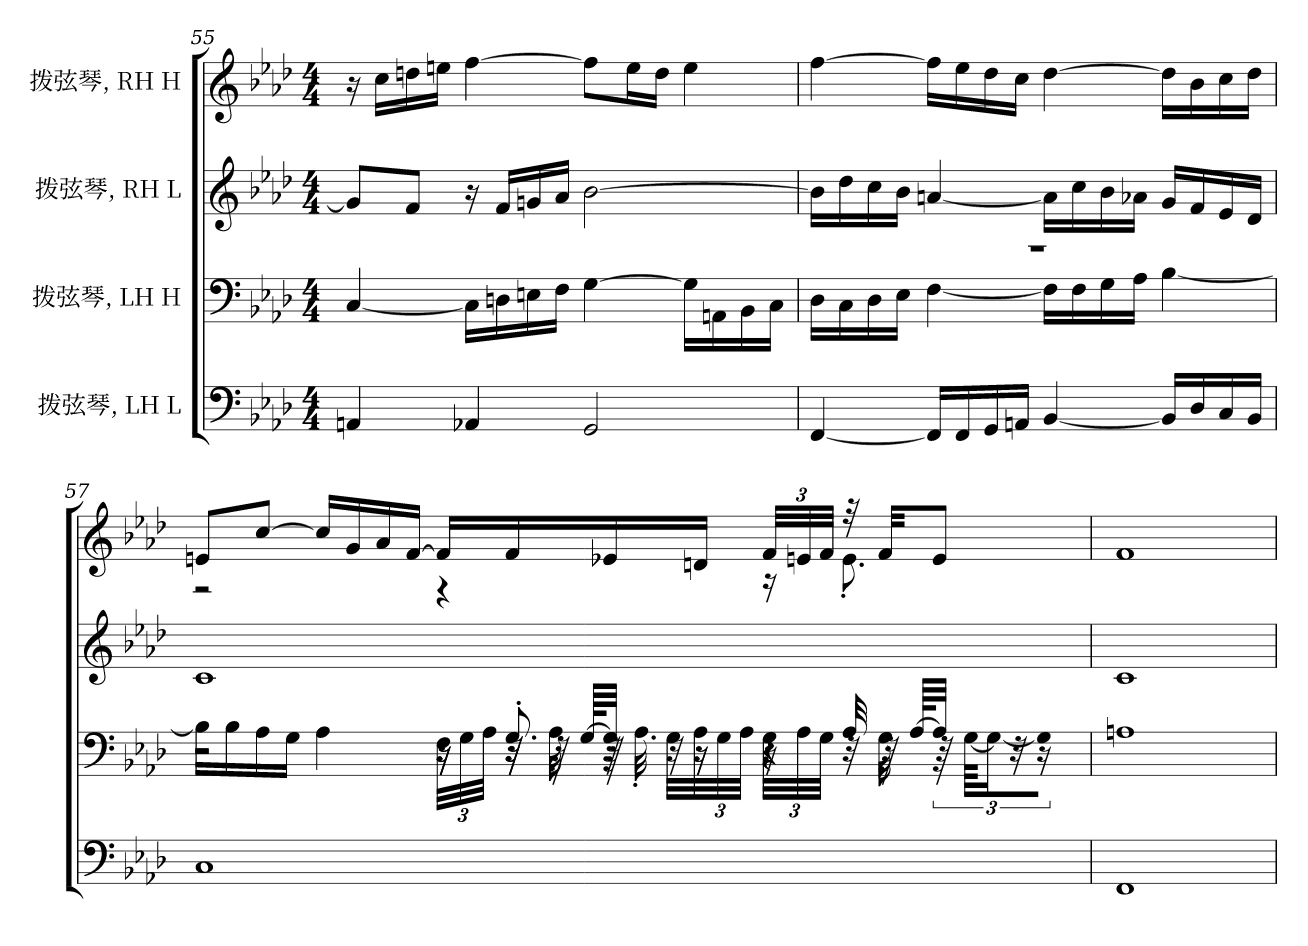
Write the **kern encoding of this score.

**kern	**kern	**kern	**kern
*part4	*part3	*part2	*part1
*staff4	*staff3	*staff2	*staff1
*I"拨弦琴, LH L	*I"拨弦琴, LH H	*I"拨弦琴, RH L	*I"拨弦琴, RH H
*clefF4	*clefF4	*clefG2	*clefG2
*k[b-e-a-d-]	*k[b-e-a-d-]	*k[b-e-a-d-]	*k[b-e-a-d-]
*M4/4	*M4/4	*M4/4	*M4/4
=55	=55	=55	=55
4AAn/	[4C/	8g-/L]	16r
.	.	.	16cc\LL
.	.	8f/J	16ddn\
.	.	.	16een\JJ
4AA-X/	16C\LL]	16r	[4ff\
.	16Dn\	16f/LL	.
.	16En\	16gn/	.
.	16F\JJ	16a-/JJ	.
2GG/	[4G\	[2b-\	8ff\L]
.	.	.	16ee\L
.	.	.	16dd\JJ
.	16G\LL]	.	4ee\
.	16AAn\	.	.
.	16BB-\	.	.
.	16C\JJ	.	.
!!LO:PB:g=z
=56	=56	=56	=56
*	*^	*	*
[4FF/	1r	16D-\LL	16b-\LL]	[4ff\
.	.	16C\	16dd-\	.
.	.	16D-\	16cc\	.
.	.	16E-\JJ	16b-\JJ	.
16FF/LL]	.	[4F\	[4an/	16ff\LL]
16FF/	.	.	.	16ee-\
16GG/	.	.	.	16dd-\
16AAn/JJ	.	.	.	16cc\JJ
[4BB-/	.	16F\LL]	16a\LL]	[4dd-\
.	.	16F\	16cc\	.
.	.	16G\	16b-\	.
.	.	16A-\JJ	16a-X\JJ	.
16BB-/LL]	.	[4B-\	16g/LL	16dd-\LL]
16D-/	.	.	16f/	16b-\
16C/	.	.	16e-/	16cc\
16BB-/JJ	.	.	16d-/JJ	16dd-\JJ
*	*v	*v	*	*
!!LO:LB:g=z
=57	=57	=57	=57
*	*	*	*MM88
*	*^	*	*^
*	*	*^	*	*	*
*	*	*	*^	*	*	*
1C	2r	2r	2r	16B-\LL]	1c	8en/L	2r
.	.	.	.	16B-\	.	.	.
.	.	.	.	16A-\	.	[8cc/J	.
.	.	.	.	16G\JJ	.	.	.
*	*	*	*	*	*	*MM86	*
.	.	.	.	4A-\	.	16cc/LL]	.
.	.	.	.	.	.	16g/	.
.	.	.	.	.	.	16a-/	.
.	.	.	.	.	.	[16f/JJ	.
*	*	*	*	*Xbrackettup	*	*	*
*	*	*	*	*	*	*MM80	*
.	16r	16r	16r	48F\LLL	.	16f/LL]	4r
.	.	.	.	48G\	.	.	.
.	.	.	.	48A-\JJJ	.	.	.
.	8.G'/	32r	32r	16r	.	16f/	.
.	.	32A-\	64r	.	.	.	.
.	.	.	[64G/KLLL	.	.	.	.
*	*	*	*	*	*	*MM75	*
.	.	64r	32G/JJJ]	32r	.	16e-X/	.
.	.	32.A-'\	.	.	.	.	.
.	.	.	32r	32G\LLL	.	.	.
.	.	16r	16r	48A-\	.	16dn/JJ	.
.	.	.	.	48G\	.	.	.
.	.	.	.	48A-\JJJ	.	.	.
*	*	*	*	*	*	*Xbrackettup	*
*	*	*	*	*	*	*MM72	*
.	16r	4r	4r	48G\LLL	.	48f/LLL	16r
.	.	.	.	48A-\	.	48en/	.
.	.	.	.	48G\JJJ	.	48f/JJJ	.
.	32A-/	.	.	32r	.	32r	8.e'\
.	64r	.	.	32G\	.	32f/KKL	.
.	[64A-/KLLL	.	.	.	.	.	.
*	*	*	*	*brackettup	*	*	*
*	*	*	*	*	*	*MM64	*
.	32A-/JJJ]	.	.	96r	.	8e/J	.
.	.	.	.	[96G\KKLL	.	.	.
.	.	.	.	24G\_	.	.	.
.	32r	.	.	.	.	.	.
.	16r	.	.	16G\JJ]	.	.	.
*	*v	*v	*v	*v	*	*v	*v
=58	=58	=58	=58
*	*	*	*MM57
1FF	1An	1c	1f
=	=	=	=
*-	*-	*-	*-
